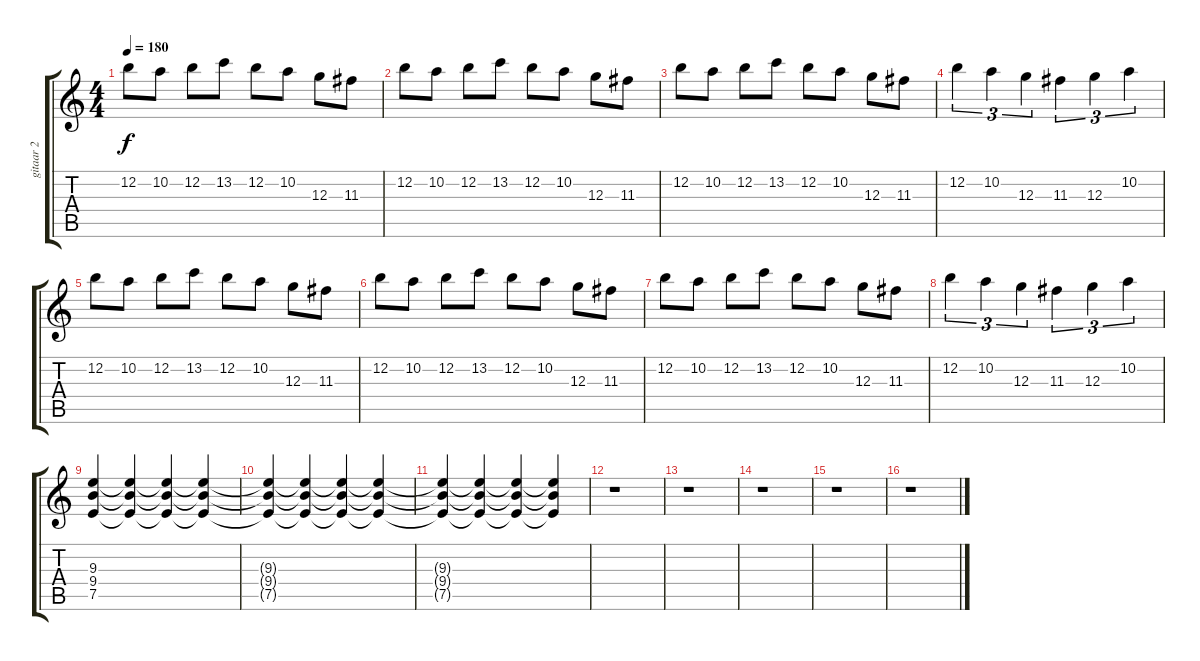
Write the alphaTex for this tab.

\track ("gitaar 2" "gitaar 2") {instrument overdrivenguitar}
\staff {score tabs}
\tuning (E4 B3 G3 D3 A2 E2) {hide}
\ts (4 4)
\tempo 180
\clef g2
\ks c
12.2.8{dy f} 10.2.8 12.2.8 13.2.8 12.2.8 10.2.8 12.3.8 11.3.8 |
12.2.8 10.2.8 12.2.8 13.2.8 12.2.8 10.2.8 12.3.8 11.3.8 |
12.2.8 10.2.8 12.2.8 13.2.8 12.2.8 10.2.8 12.3.8 11.3.8 |
12.2.4{tu (3 2)} 10.2.4{tu (3 2)} 12.3.4{tu (3 2)} 11.3.4{tu (3 2)} 12.3.4{tu (3 2)} 10.2.4{tu (3 2)} |
12.2.8 10.2.8 12.2.8 13.2.8 12.2.8 10.2.8 12.3.8 11.3.8 |
12.2.8 10.2.8 12.2.8 13.2.8 12.2.8 10.2.8 12.3.8 11.3.8 |
12.2.8 10.2.8 12.2.8 13.2.8 12.2.8 10.2.8 12.3.8 11.3.8 |
12.2.4{tu (3 2)} 10.2.4{tu (3 2)} 12.3.4{tu (3 2)} 11.3.4{tu (3 2)} 12.3.4{tu (3 2)} 10.2.4{tu (3 2)} |
(9.3 9.4 7.5).4 (9.3{t} 9.4{t} 7.5{t}).4 (9.3{t} 9.4{t} 7.5{t}).4 (9.3{t} 9.4{t} 7.5{t}).4 |
(9.3{t} 9.4{t} 7.5{t}).4 (9.3{t} 9.4{t} 7.5{t}).4 (9.3{t} 9.4{t} 7.5{t}).4 (9.3{t} 9.4{t} 7.5{t}).4 |
(9.3{t} 9.4{t} 7.5{t}).4 (9.3{t} 9.4{t} 7.5{t}).4 (9.3{t} 9.4{t} 7.5{t}).4 (9.3{t} 9.4{t} 7.5{t}).4 |
r.1 |
r.1 |
r.1 |
r.1 |
r.1
